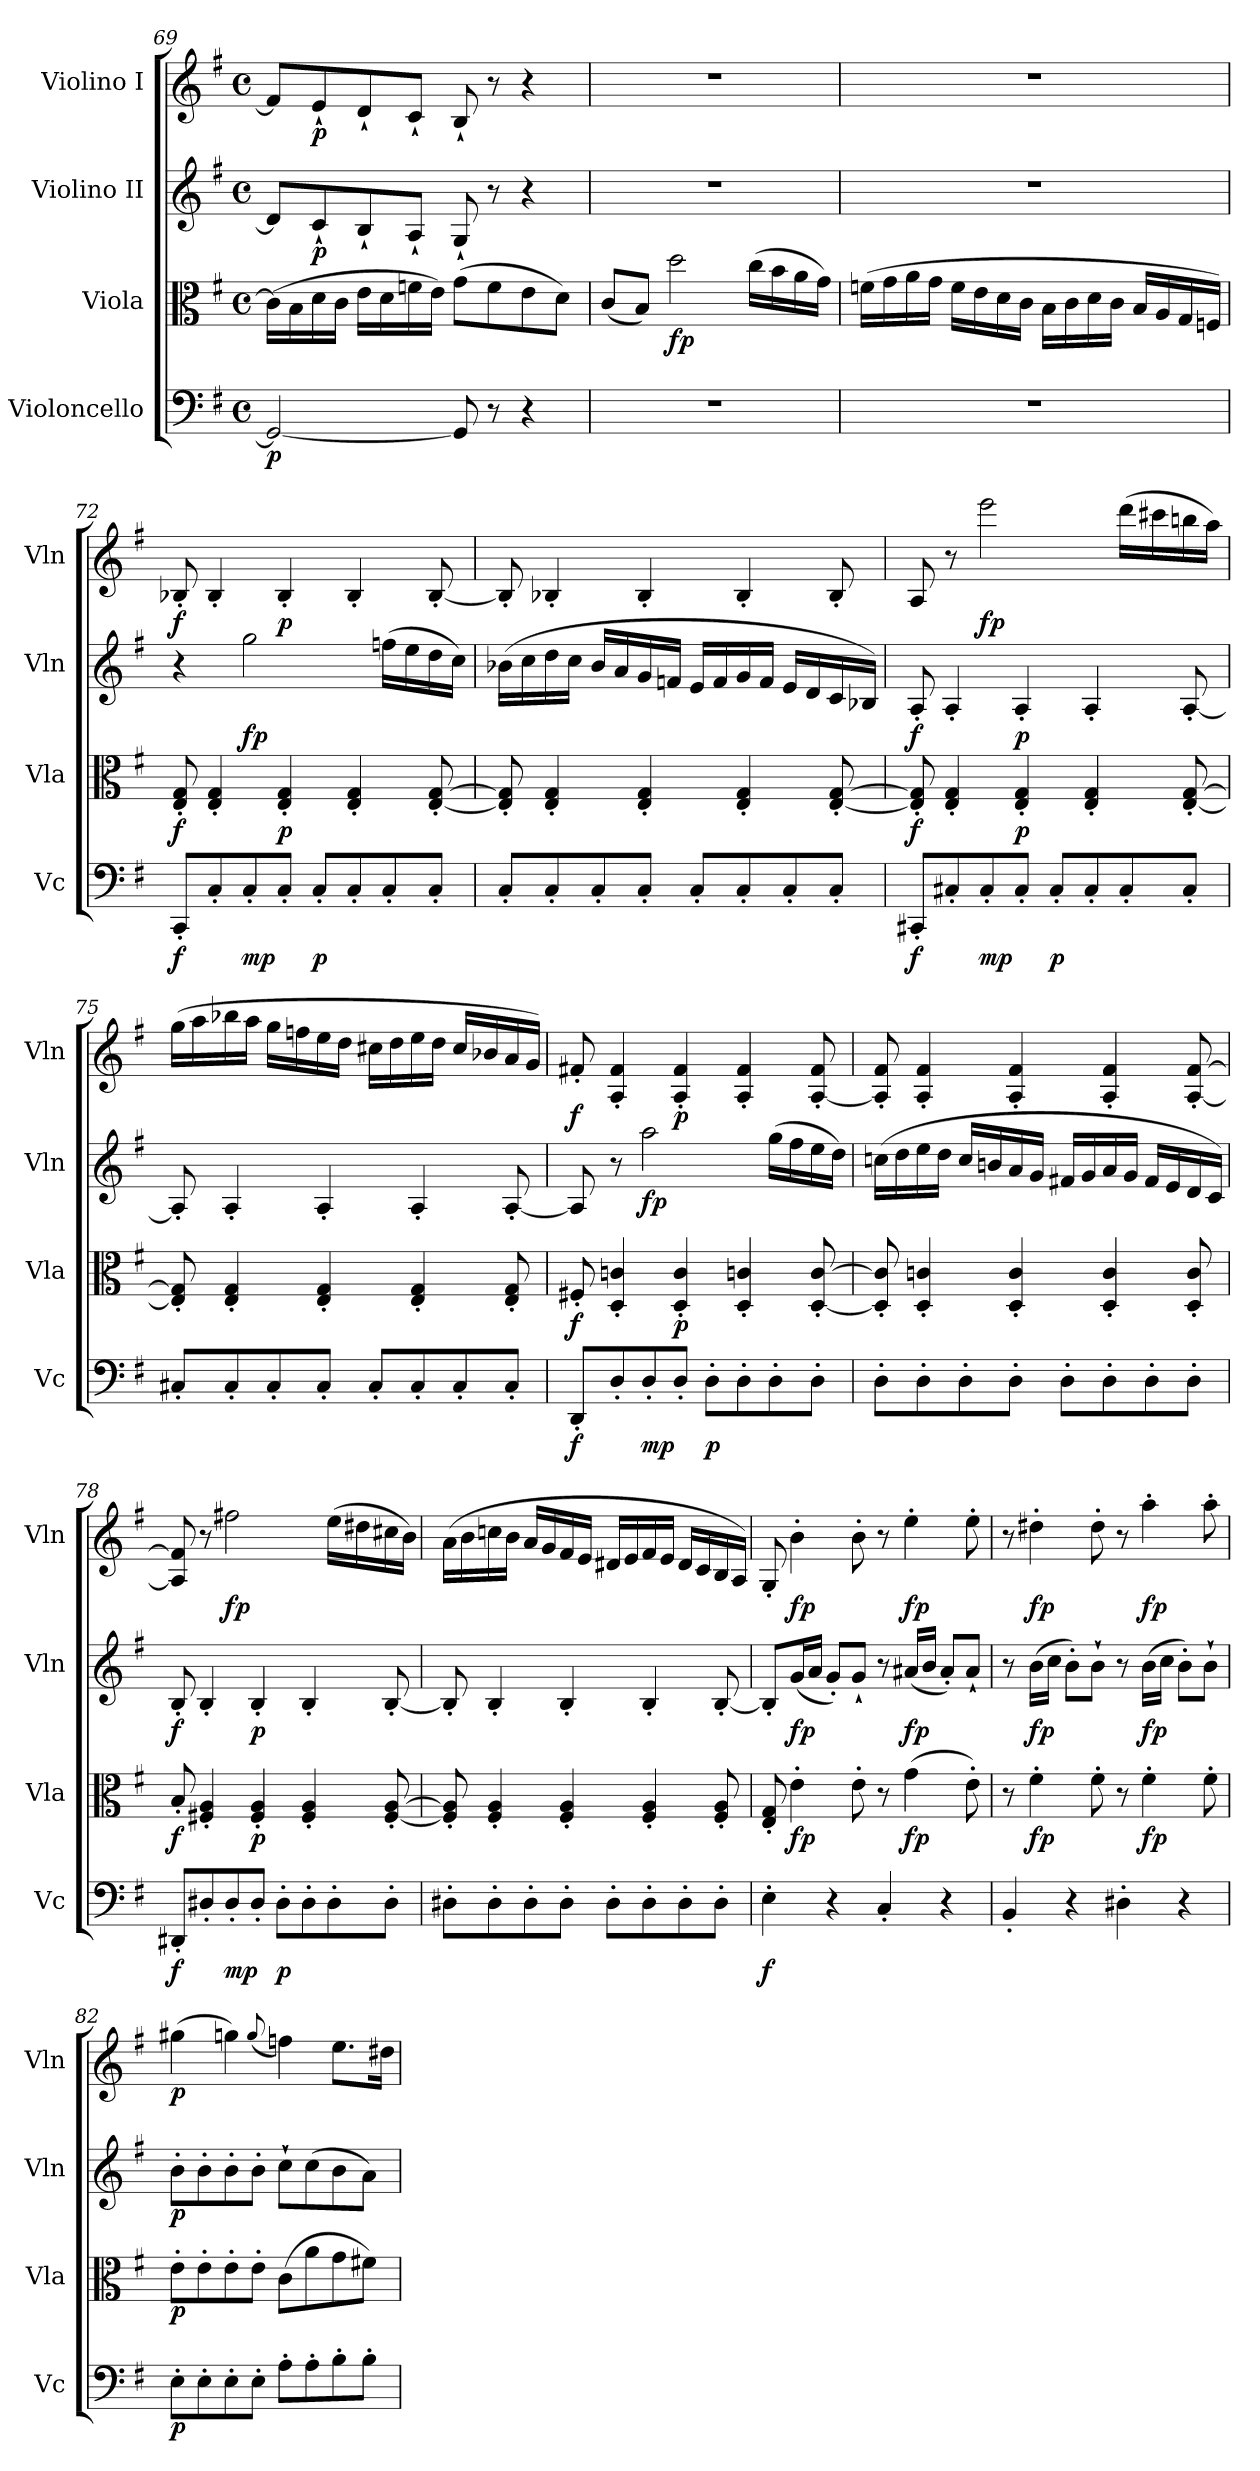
**kern	**dynam	**kern	**dynam	**kern	**dynam	**kern	**dynam
*part4	*part4	*part3	*part3	*part2	*part2	*part1	*part1
*staff4	*staff4	*staff3	*staff3	*staff2	*staff2	*staff1	*staff1
*I"Violoncello	*	*I"Viola	*	*I"Violino II	*	*I"Violino I	*
*I'Vc	*	*I'Vla	*	*I'Vln	*	*I'Vln	*
*clefF4	*	*clefC3	*	*clefG2	*	*clefG2	*
*k[f#]	*	*k[f#]	*	*k[f#]	*	*k[f#]	*
*M4/4	*	*M4/4	*	*M4/4	*	*M4/4	*
*met(c)	*	*met(c)	*	*met(c)	*	*met(c)	*
=69	=69	=69	=69	=69	=69	=69	=69
2GG_	p	(16cLL]	.	8dL]	.	8fL]	.
.	.	16B	.	.	.	.	.
.	.	16d	.	8c`	p	8e`	p
.	.	16cJJ	.	.	.	.	.
.	.	16eLL	.	8B`	.	8d`	.
.	.	16d	.	.	.	.	.
.	.	16fn	.	8A`J	.	8c`J	.
.	.	16eJJ)	.	.	.	.	.
8GG]	.	(8gL	.	8G`	.	8B`	.
8r	.	8f	.	8r	.	8r	.
4r	.	8e	.	4r	.	4r	.
.	.	8dJ)	.	.	.	.	.
=70	=70	=70	=70	=70	=70	=70	=70
1r	.	(8cL	.	1r	.	1r	.
.	.	8BJ)	.	.	.	.	.
.	.	2dd	fp	.	.	.	.
.	.	(16ccLL	.	.	.	.	.
.	.	16b	.	.	.	.	.
.	.	16a	.	.	.	.	.
.	.	16gJJ)	.	.	.	.	.
=71	=71	=71	=71	=71	=71	=71	=71
1r	.	(16fnLL	.	1r	.	1r	.
.	.	16g	.	.	.	.	.
.	.	16a	.	.	.	.	.
.	.	16gJJ	.	.	.	.	.
.	.	16fLL	.	.	.	.	.
.	.	16e	.	.	.	.	.
.	.	16d	.	.	.	.	.
.	.	16cJJ	.	.	.	.	.
.	.	16BLL	.	.	.	.	.
.	.	16c	.	.	.	.	.
.	.	16d	.	.	.	.	.
.	.	16cJJ	.	.	.	.	.
.	.	16BLL	.	.	.	.	.
.	.	16A	.	.	.	.	.
.	.	16G	.	.	.	.	.
.	.	16FnJJ)	.	.	.	.	.
=72	=72	=72	=72	=72	=72	=72	=72
8CC'L	f	8E' 8G'	f	4r	.	8B-X'	f
8C'	.	4E' 4G'	.	.	.	4B-'	.
8C'	mp	.	.	2gg	fp	.	.
8C'J	.	4E' 4G'	p	.	.	4B-'	p
8C'L	p	.	.	.	.	.	.
8C'	.	4E' 4G'	.	.	.	4B-'	.
8C'	.	.	.	(16ffnLL	.	.	.
.	.	.	.	16ee	.	.	.
8C'J	.	[8E' [8G'	.	16dd	.	[8B-'	.
.	.	.	.	16ccJJ)	.	.	.
=73	=73	=73	=73	=73	=73	=73	=73
8C'L	.	8E]' 8G]'	.	(16b-XLL	.	8B-']	.
.	.	.	.	16cc	.	.	.
8C'	.	4E' 4G'	.	16dd	.	4B-X'	.
.	.	.	.	16ccJJ	.	.	.
8C'	.	.	.	16b-LL	.	.	.
.	.	.	.	16a	.	.	.
8C'J	.	4E' 4G'	.	16g	.	4B-'	.
.	.	.	.	16fnJJ	.	.	.
8C'L	.	.	.	16eLL	.	.	.
.	.	.	.	16f	.	.	.
8C'	.	4E' 4G'	.	16g	.	4B-'	.
.	.	.	.	16fJJ	.	.	.
8C'	.	.	.	16eLL	.	.	.
.	.	.	.	16d	.	.	.
8C'J	.	[8E' [8G'	.	16c	.	8B-'	.
.	.	.	.	16B-XJJ)	.	.	.
=74	=74	=74	=74	=74	=74	=74	=74
8CC#X'L	f	8E]' 8G]'	f	8A'	f	8A	.
8C#X'	.	4E' 4G'	.	4A'	.	8r	.
8C#'	mp	.	.	.	.	2eee	fp
8C#'J	.	4E' 4G'	p	4A'	p	.	.
8C#'L	p	.	.	.	.	.	.
8C#'	.	4E' 4G'	.	4A'	.	.	.
8C#'	.	.	.	.	.	(16dddLL	.
.	.	.	.	.	.	16ccc#X	.
8C#'J	.	[8E' [8G'	.	[8A'	.	16bbn	.
.	.	.	.	.	.	16aaJJ)	.
=75	=75	=75	=75	=75	=75	=75	=75
8C#X'L	.	8E]' 8G]'	.	8A']	.	(16ggLL	.
.	.	.	.	.	.	16aa	.
8C#'	.	4E' 4G'	.	4A'	.	16bb-X	.
.	.	.	.	.	.	16aaJJ	.
8C#'	.	.	.	.	.	16ggLL	.
.	.	.	.	.	.	16ffn	.
8C#'J	.	4E' 4G'	.	4A'	.	16ee	.
.	.	.	.	.	.	16ddJJ	.
8C#'L	.	.	.	.	.	16cc#XLL	.
.	.	.	.	.	.	16dd	.
8C#'	.	4E' 4G'	.	4A'	.	16ee	.
.	.	.	.	.	.	16ddJJ	.
8C#'	.	.	.	.	.	16cc#LL	.
.	.	.	.	.	.	16b-X	.
8C#'J	.	8E' 8G'	.	[8A'	.	16a	.
.	.	.	.	.	.	16gJJ)	.
=76	=76	=76	=76	=76	=76	=76	=76
8DD'L	f	8F#X'	f	8A]	.	8f#X'	f
8D'	.	4D' 4cn'	.	8r	.	4A' 4f#'	.
8D'	mp	.	.	2aa	fp	.	.
8D'J	.	4D' 4c'	p	.	.	4A' 4f#'	p
8D'L	p	.	.	.	.	.	.
8D'	.	4D' 4cn'	.	.	.	4A' 4f#'	.
8D'	.	.	.	(16ggLL	.	.	.
.	.	.	.	16ff#	.	.	.
8D'J	.	[8D' [8c'	.	16ee	.	[8A' 8f#'	.
.	.	.	.	16ddJJ)	.	.	.
=77	=77	=77	=77	=77	=77	=77	=77
8D'L	.	8D]' 8c]'	.	(16ccnLL	.	8A]' 8f#'	.
.	.	.	.	16dd	.	.	.
8D'	.	4D' 4cn'	.	16ee	.	4A' 4f#'	.
.	.	.	.	16ddJJ	.	.	.
8D'	.	.	.	16ccLL	.	.	.
.	.	.	.	16bn	.	.	.
8D'J	.	4D' 4c'	.	16a	.	4A' 4f#'	.
.	.	.	.	16gJJ	.	.	.
8D'L	.	.	.	16f#XLL	.	.	.
.	.	.	.	16g	.	.	.
8D'	.	4D' 4c'	.	16a	.	4A' 4f#'	.
.	.	.	.	16gJJ	.	.	.
8D'	.	.	.	16f#LL	.	.	.
.	.	.	.	16e	.	.	.
8D'J	.	8D' 8c'	.	16d	.	[8A' [8f#'	.
.	.	.	.	16cJJ)	.	.	.
=78	=78	=78	=78	=78	=78	=78	=78
8DD#X'L	f	8B'	f	8B'	f	8A] 8f#]	.
8D#X'	.	4F#X' 4A'	.	4B'	.	8r	.
8D#'	mp	.	.	.	.	2ff#X	fp
8D#'J	.	4F#' 4A'	p	4B'	p	.	.
8D#'L	p	.	.	.	.	.	.
8D#'	.	4F#' 4A'	.	4B'	.	.	.
8D#'	.	.	.	.	.	(16eeLL	.
.	.	.	.	.	.	16dd#X	.
8D#'J	.	[8F#' [8A'	.	[8B'	.	16cc#X	.
.	.	.	.	.	.	16bJJ)	.
=79	=79	=79	=79	=79	=79	=79	=79
8D#X'L	.	8F#]' 8A]'	.	8B']	.	(16aLL	.
.	.	.	.	.	.	16b	.
8D#'	.	4F#' 4A'	.	4B'	.	16ccn	.
.	.	.	.	.	.	16bJJ	.
8D#'	.	.	.	.	.	16aLL	.
.	.	.	.	.	.	16g	.
8D#'J	.	4F#' 4A'	.	4B'	.	16f#	.
.	.	.	.	.	.	16eJJ	.
8D#'L	.	.	.	.	.	16d#XLL	.
.	.	.	.	.	.	16e	.
8D#'	.	4F#' 4A'	.	4B'	.	16f#	.
.	.	.	.	.	.	16eJJ	.
8D#'	.	.	.	.	.	16d#LL	.
.	.	.	.	.	.	16c	.
8D#'J	.	8F#' 8A'	.	[8B'	.	16B	.
.	.	.	.	.	.	16AJJ)	.
=80	=80	=80	=80	=80	=80	=80	=80
4E'	f	8E' 8G'	.	8B'L]	.	8G'	.
.	.	4e'	fp	(16gL	fp	4b'	fp
.	.	.	.	16aJJ	.	.	.
4r	.	.	.	8g'L)	.	.	.
.	.	8e'	.	8g`J	.	8b'	.
4C'	.	8r	.	8r	.	8r	.
.	.	(4g	fp	(16a#XLL	fp	4ee'	fp
.	.	.	.	16bJJ	.	.	.
4r	.	.	.	8a#'L)	.	.	.
.	.	8e')	.	8a#`J	.	8ee'	.
=81	=81	=81	=81	=81	=81	=81	=81
4BB'	.	8r	.	8r	.	8r	.
.	.	4f#'	fp	(16bLL	fp	4dd#X'	fp
.	.	.	.	16ccJJ	.	.	.
4r	.	.	.	8b'L)	.	.	.
.	.	8f#'	.	8b`J	.	8dd#'	.
4D#X'	.	8r	.	8r	.	8r	.
.	.	4f#'	fp	(16bLL	fp	4aa'	fp
.	.	.	.	16ccJJ	.	.	.
4r	.	.	.	8b'L)	.	.	.
.	.	8f#'	.	8b`J	.	8aa'	.
=82	=82	=82	=82	=82	=82	=82	=82
8E'L	p	8e'L	p	8b'L	p	(4gg#X	p
8E'	.	8e'	.	8b'	.	.	.
8E'	.	8e'	.	8b'	.	4ggn)	.
8E'J	.	8e'J	.	8b'J	.	.	.
.	.	.	.	.	.	(8qqgg/	.
8A'L	.	(8cL	.	8cc`L	.	4ffn)	.
8A'	.	8a	.	(8cc	.	.	.
8B'	.	8g	.	8b	.	8.eeL	.
8B'J	.	8f#XJ)	.	8aJ)	.	.	.
.	.	.	.	.	.	16dd#XJk	.
=	=	=	=	=	=	=	=
*-	*-	*-	*-	*-	*-	*-	*-
